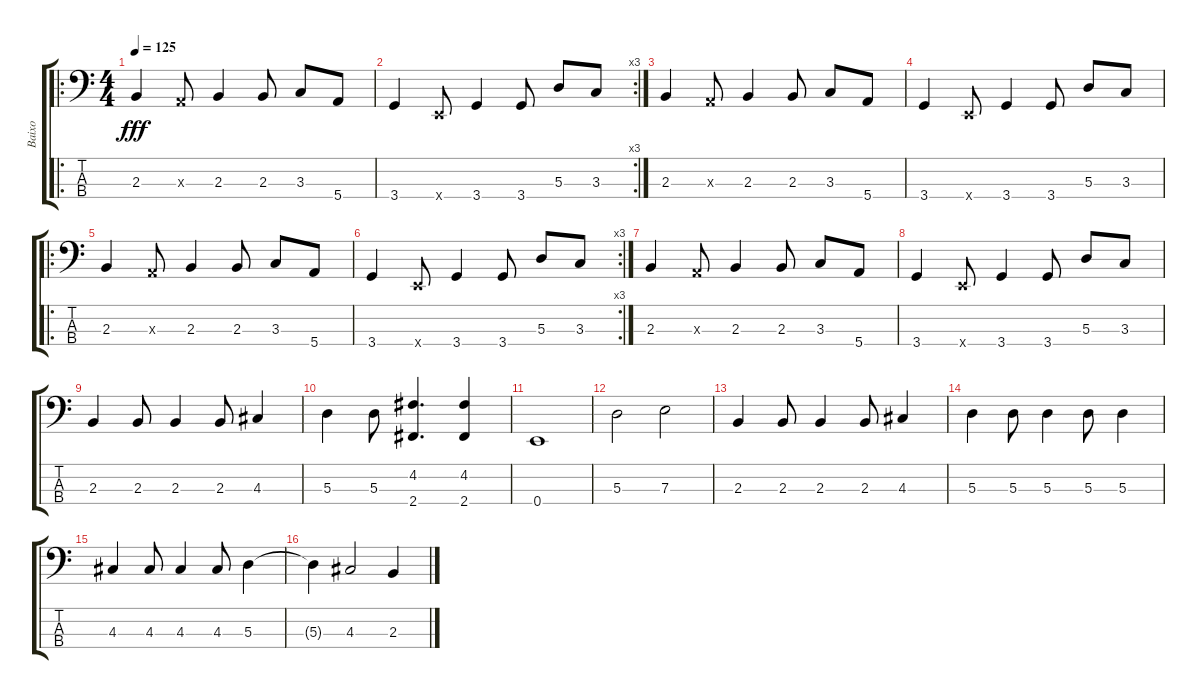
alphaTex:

\track ("Baixo" "Baixo") {instrument electricbassfinger}
\staff {score tabs}
\tuning (G2 D2 A1 E1) {hide}
\ro
\ts (4 4)
\tempo 125
\clef f4
\ks c
2.3.4{dy fff} 0.3{x}.8 2.3.4 2.3.8 3.3.8 5.4.8 |
\rc 3
3.4.4 0.4{x}.8 3.4.4 3.4.8 5.3.8 3.3.8 |
2.3.4 0.3{x}.8 2.3.4 2.3.8 3.3.8 5.4.8 |
3.4.4 0.4{x}.8 3.4.4 3.4.8 5.3.8 3.3.8 |
\ro
2.3.4 0.3{x}.8 2.3.4 2.3.8 3.3.8 5.4.8 |
\rc 3
3.4.4 0.4{x}.8 3.4.4 3.4.8 5.3.8 3.3.8 |
2.3.4 0.3{x}.8 2.3.4 2.3.8 3.3.8 5.4.8 |
3.4.4 0.4{x}.8 3.4.4 3.4.8 5.3.8 3.3.8 |
2.3.4 2.3.8 2.3.4 2.3.8 4.3.4 |
5.3.4 5.3.8 (4.2 2.4).4{d} (4.2 2.4).4 |
0.4.1 |
5.3.2 7.3.2 |
2.3.4 2.3.8 2.3.4 2.3.8 4.3.4 |
5.3.4 5.3.8 5.3.4 5.3.8 5.3.4 |
4.3.4 4.3.8 4.3.4 4.3.8 5.3.4 |
5.3{t}.4 4.3.2 2.3.4
